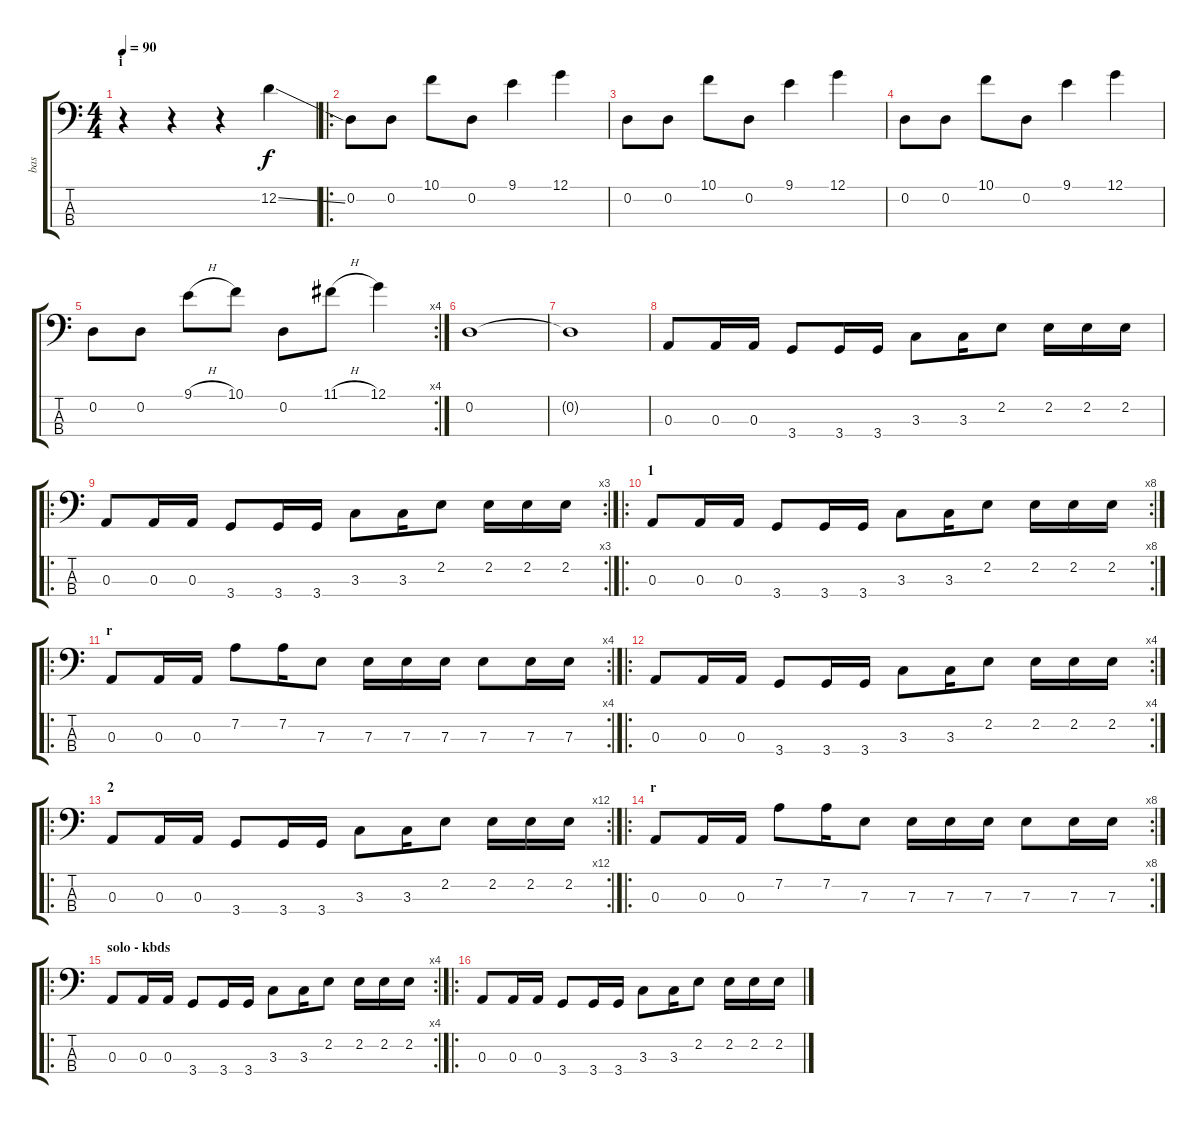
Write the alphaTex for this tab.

\track ("bas" "bas") {instrument electricbasspick}
\staff {score tabs}
\tuning (G2 D2 A1 E1) {hide}
\ts (4 4)
\section ("" "i")
\tempo 90
\clef f4
\ks c
r.4{dy f instrument electricbasspick} r.4 r.4 12.2{ss}.4 |
\ro
0.2.8 0.2.8 10.1.8 0.2.8 9.1.4 12.1.4 |
0.2.8 0.2.8 10.1.8 0.2.8 9.1.4 12.1.4 |
0.2.8 0.2.8 10.1.8 0.2.8 9.1.4 12.1.4 |
\rc 4
0.2.8 0.2.8 9.1{h}.8 10.1.8 0.2.8 11.1{h}.8 12.1.4 |
0.2.1 |
0.2{t}.1 |
0.3.8 0.3.16 0.3.16 3.4.8 3.4.16 3.4.16 3.3.8 3.3.16 2.2.8 2.2.16 2.2.16 2.2.16 |
\ro
\rc 3
0.3.8 0.3.16 0.3.16 3.4.8 3.4.16 3.4.16 3.3.8 3.3.16 2.2.8 2.2.16 2.2.16 2.2.16 |
\ro
\rc 8
\section ("" "1")
0.3.8 0.3.16 0.3.16 3.4.8 3.4.16 3.4.16 3.3.8 3.3.16 2.2.8 2.2.16 2.2.16 2.2.16 |
\ro
\rc 4
\section ("" "r")
0.3.8 0.3.16 0.3.16 7.2.8 7.2.16 7.3.8 7.3.16 7.3.16 7.3.16 7.3.8 7.3.16 7.3.16 |
\ro
\rc 4
0.3.8 0.3.16 0.3.16 3.4.8 3.4.16 3.4.16 3.3.8 3.3.16 2.2.8 2.2.16 2.2.16 2.2.16 |
\ro
\rc 12
\section ("" "2")
0.3.8 0.3.16 0.3.16 3.4.8 3.4.16 3.4.16 3.3.8 3.3.16 2.2.8 2.2.16 2.2.16 2.2.16 |
\ro
\rc 8
\section ("" "r")
0.3.8 0.3.16 0.3.16 7.2.8 7.2.16 7.3.8 7.3.16 7.3.16 7.3.16 7.3.8 7.3.16 7.3.16 |
\ro
\rc 4
\section ("" "solo - kbds")
0.3.8 0.3.16 0.3.16 3.4.8 3.4.16 3.4.16 3.3.8 3.3.16 2.2.8 2.2.16 2.2.16 2.2.16 |
\ro
0.3.8 0.3.16 0.3.16 3.4.8 3.4.16 3.4.16 3.3.8 3.3.16 2.2.8 2.2.16 2.2.16 2.2.16
